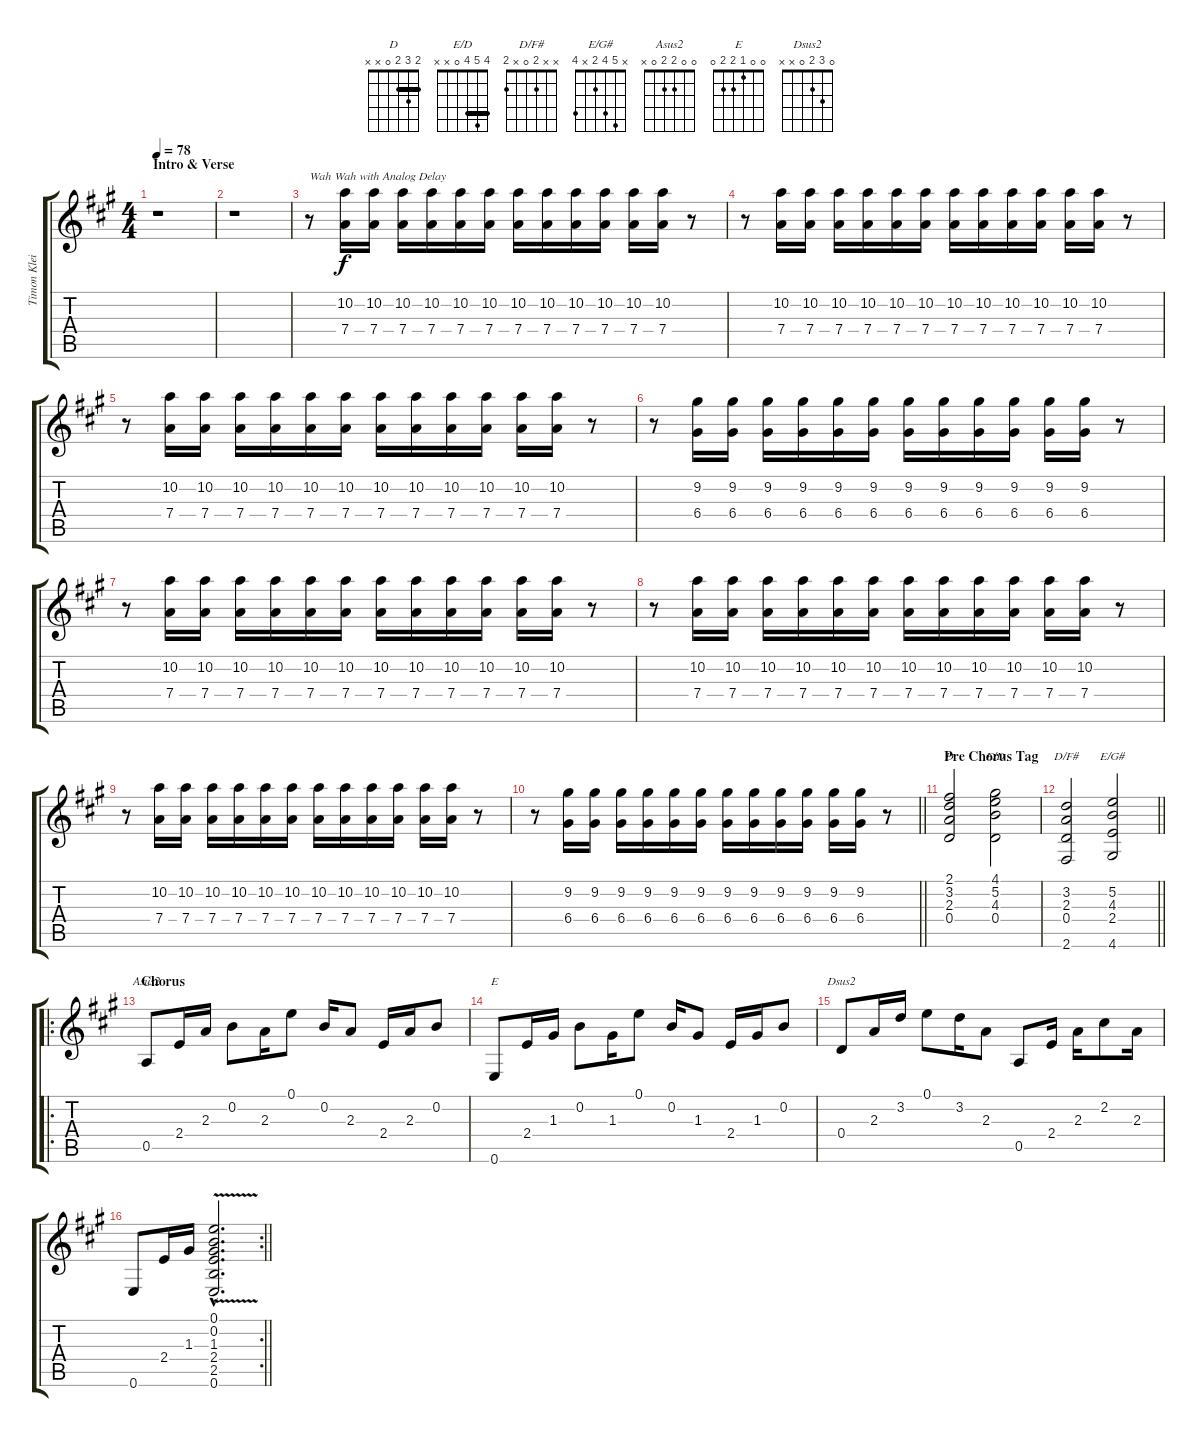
\track ("Timon Klein" "Timon Klei") {instrument overdrivenguitar}
\staff {score tabs}
\tuning (E4 B3 G3 D3 A2 E2) {hide}
\chord ("D" 2 3 2 0 x x) {barre 2}
\chord ("E/D" 4 5 4 0 x x) {barre 4}
\chord ("D/F#" x x 2 0 x 2)
\chord ("E/G#" x 5 4 2 x 4)
\chord ("Asus2" 0 0 2 2 0 x)
\chord ("E" 0 0 1 2 2 0)
\chord ("Dsus2" 0 3 2 0 x x)
\ts (4 4)
\section ("" "Intro & Verse")
\tempo 78
\clef g2
\ks a
r.1{dy f instrument overdrivenguitar} |
r.1 |
r.8{txt "Wah Wah with Analog Delay"} (10.2 7.4).16 (10.2 7.4).16 (10.2 7.4).16 (10.2 7.4).16 (10.2 7.4).16 (10.2 7.4).16 (10.2 7.4).16 (10.2 7.4).16 (10.2 7.4).16 (10.2 7.4).16 (10.2 7.4).16 (10.2 7.4).16 r.8 |
r.8 (10.2 7.4).16 (10.2 7.4).16 (10.2 7.4).16 (10.2 7.4).16 (10.2 7.4).16 (10.2 7.4).16 (10.2 7.4).16 (10.2 7.4).16 (10.2 7.4).16 (10.2 7.4).16 (10.2 7.4).16 (10.2 7.4).16 r.8 |
r.8 (10.2 7.4).16 (10.2 7.4).16 (10.2 7.4).16 (10.2 7.4).16 (10.2 7.4).16 (10.2 7.4).16 (10.2 7.4).16 (10.2 7.4).16 (10.2 7.4).16 (10.2 7.4).16 (10.2 7.4).16 (10.2 7.4).16 r.8 |
r.8 (9.2 6.4).16 (9.2 6.4).16 (9.2 6.4).16 (9.2 6.4).16 (9.2 6.4).16 (9.2 6.4).16 (9.2 6.4).16 (9.2 6.4).16 (9.2 6.4).16 (9.2 6.4).16 (9.2 6.4).16 (9.2 6.4).16 r.8 |
r.8 (10.2 7.4).16 (10.2 7.4).16 (10.2 7.4).16 (10.2 7.4).16 (10.2 7.4).16 (10.2 7.4).16 (10.2 7.4).16 (10.2 7.4).16 (10.2 7.4).16 (10.2 7.4).16 (10.2 7.4).16 (10.2 7.4).16 r.8 |
r.8 (10.2 7.4).16 (10.2 7.4).16 (10.2 7.4).16 (10.2 7.4).16 (10.2 7.4).16 (10.2 7.4).16 (10.2 7.4).16 (10.2 7.4).16 (10.2 7.4).16 (10.2 7.4).16 (10.2 7.4).16 (10.2 7.4).16 r.8 |
r.8 (10.2 7.4).16 (10.2 7.4).16 (10.2 7.4).16 (10.2 7.4).16 (10.2 7.4).16 (10.2 7.4).16 (10.2 7.4).16 (10.2 7.4).16 (10.2 7.4).16 (10.2 7.4).16 (10.2 7.4).16 (10.2 7.4).16 r.8 |
\barLineRight lightlight
r.8 (9.2 6.4).16 (9.2 6.4).16 (9.2 6.4).16 (9.2 6.4).16 (9.2 6.4).16 (9.2 6.4).16 (9.2 6.4).16 (9.2 6.4).16 (9.2 6.4).16 (9.2 6.4).16 (9.2 6.4).16 (9.2 6.4).16 r.8 |
\section ("" "Pre Chorus Tag")
(2.1 3.2 2.3 0.4).2{ch "D"} (4.1 5.2 4.3 0.4).2{ch "E/D"} |
\barLineRight lightlight
(3.2 2.3 0.4 2.6).2{ch "D/F#"} (5.2 4.3 2.4 4.6).2{ch "E/G#"} |
\ro
\section ("" "Chorus")
0.5.8{ch "Asus2"} 2.4.16 2.3.16 0.2.8 2.3.16 0.1.8 0.2.16 2.3.8 2.4.16 2.3.16 0.2.8 |
0.6.8{ch "E"} 2.4.16 1.3.16 0.2.8 1.3.16 0.1.8 0.2.16 1.3.8 2.4.16 1.3.16 0.2.8 |
0.4.8{ch "Dsus2"} 2.3.16 3.2.16 0.1.8 3.2.16 2.3.8 0.5.8 2.4.16 2.3.16 2.2.8 2.3.16 |
\rc 2
\barLineRight lightlight
0.6.8 2.4.16 1.3.16 (0.1{v hac} 0.2{hac} 1.3{hac} 2.4{hac} 2.5{hac} 0.6{hac}).2{d}
